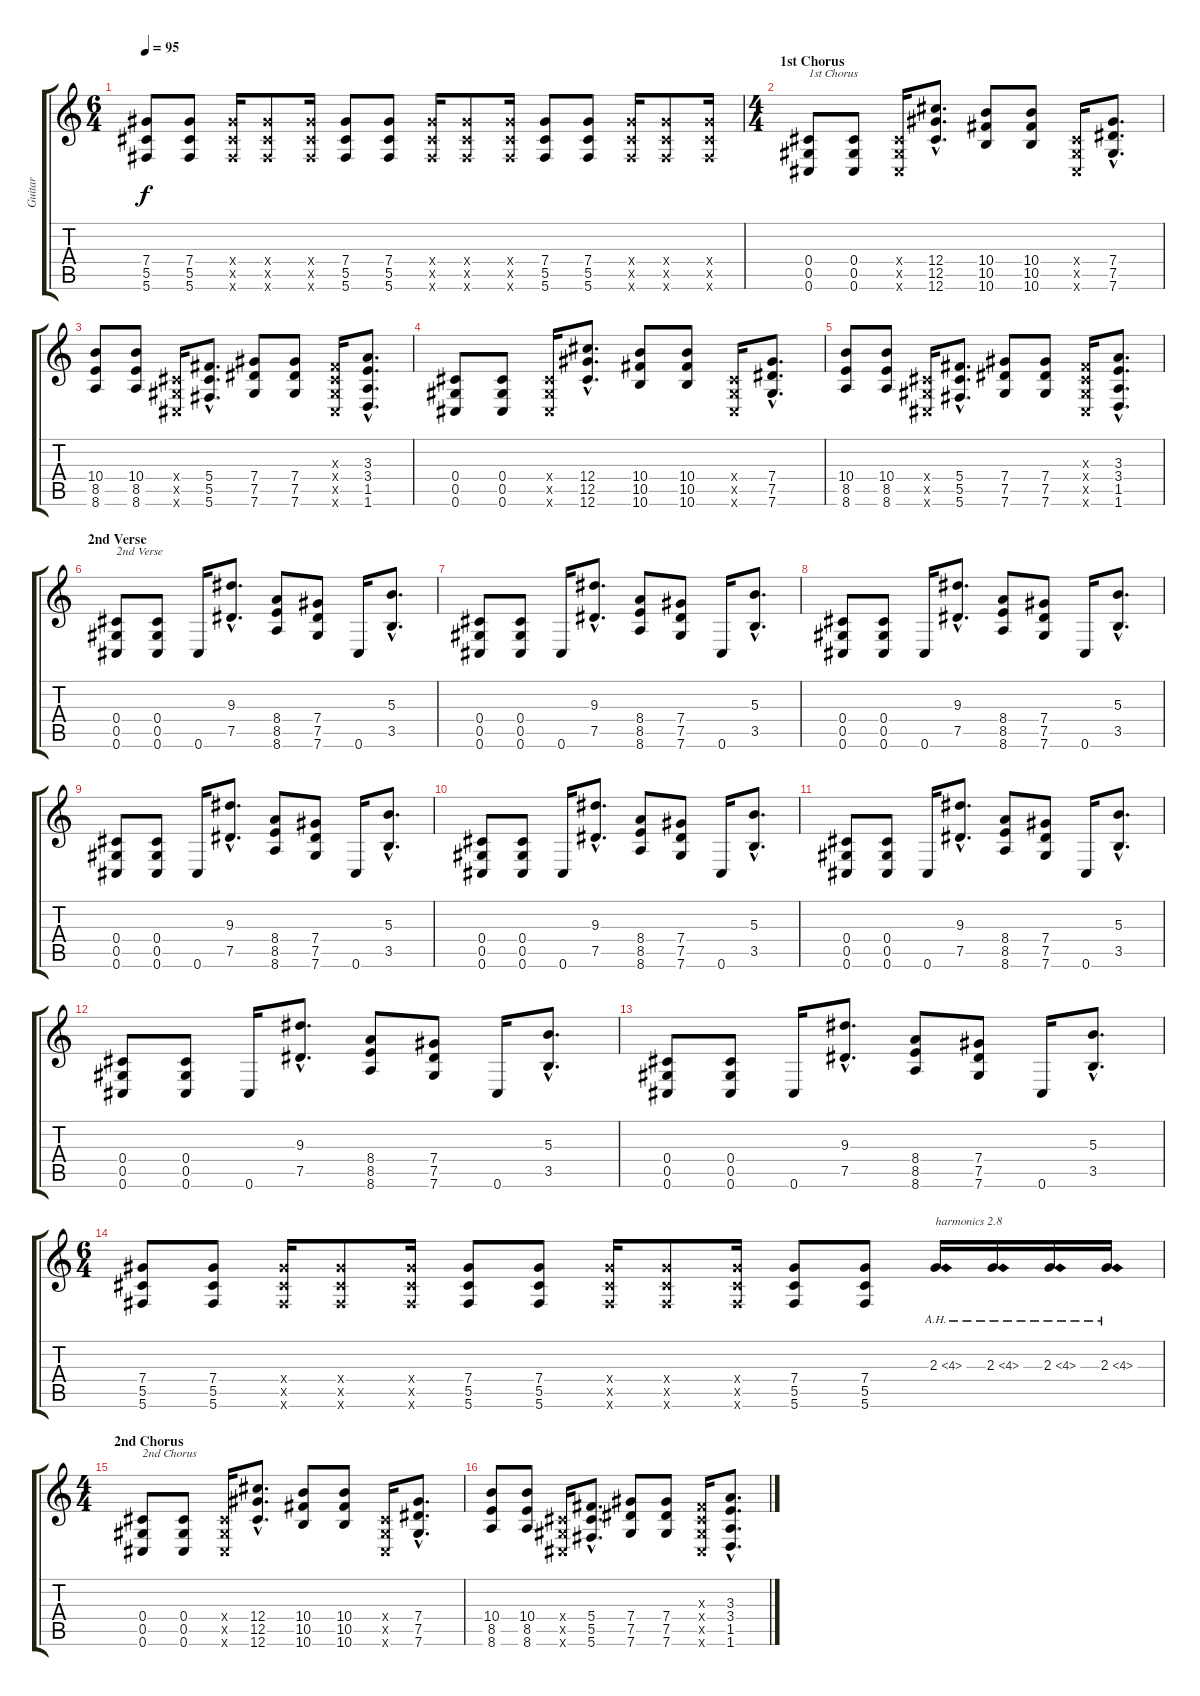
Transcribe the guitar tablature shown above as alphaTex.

\track ("Guitar" "Guitar") {instrument distortionguitar}
\staff {score tabs}
\tuning (Eb4 Bb3 Gb3 Db3 Ab2 Db2) {hide}
\ts (6 4)
\tempo 95
\clef g2
\ks c
(7.4 5.5 5.6).8{dy f} (7.4 5.5 5.6).8 (7.4{x} 5.5{x} 5.6{x}).16 (7.4{x} 5.5{x} 5.6{x}).8 (7.4{x} 5.5{x} 5.6{x}).16 (7.4 5.5 5.6).8 (7.4 5.5 5.6).8 (7.4{x} 5.5{x} 5.6{x}).16 (7.4{x} 5.5{x} 5.6{x}).8 (7.4{x} 5.5{x} 5.6{x}).16 (7.4 5.5 5.6).8 (7.4 5.5 5.6).8 (7.4{x} 5.5{x} 5.6{x}).16 (7.4{x} 5.5{x} 5.6{x}).8 (7.4{x} 5.5{x} 5.6{x}).16 |
\ts (4 4)
\section ("" "1st Chorus")
(0.4 0.5 0.6).8{txt "1st Chorus"} (0.4 0.5 0.6).8 (0.4{x} 0.5{x} 0.6{x}).16 (12.4{hac} 12.5{hac} 12.6{hac}).8{d} (10.4 10.5 10.6).8 (10.4 10.5 10.6).8 (0.4{x} 0.5{x} 0.6{x}).16 (7.4{hac} 7.5{hac} 7.6{hac}).8{d} |
(10.4 8.5 8.6).8 (10.4 8.5 8.6).8 (0.4{x} 0.5{x} 0.6{x}).16 (5.4{hac} 5.5{hac} 5.6{hac}).8{d} (7.4 7.5 7.6).8 (7.4 7.5 7.6).8 (0.3{x} 0.4{x} 0.5{x} 0.6{x}).16 (3.3{hac} 3.4{hac} 1.5{hac} 1.6{hac}).8{d} |
(0.4 0.5 0.6).8 (0.4 0.5 0.6).8 (0.4{x} 0.5{x} 0.6{x}).16 (12.4{hac} 12.5{hac} 12.6{hac}).8{d} (10.4 10.5 10.6).8 (10.4 10.5 10.6).8 (0.4{x} 0.5{x} 0.6{x}).16 (7.4{hac} 7.5{hac} 7.6{hac}).8{d} |
(10.4 8.5 8.6).8 (10.4 8.5 8.6).8 (0.4{x} 0.5{x} 0.6{x}).16 (5.4{hac} 5.5{hac} 5.6{hac}).8{d} (7.4 7.5 7.6).8 (7.4 7.5 7.6).8 (0.3{x} 0.4{x} 0.5{x} 0.6{x}).16 (3.3{hac} 3.4{hac} 1.5{hac} 1.6{hac}).8{d} |
\section ("" "2nd Verse")
(0.4 0.5 0.6).8{txt "2nd Verse"} (0.4 0.5 0.6).8 0.6.16 (9.3{hac} 7.5{hac}).8{d} (8.4 8.5 8.6).8 (7.4 7.5 7.6).8 0.6.16 (5.3{hac} 3.5{hac}).8{d} |
(0.4 0.5 0.6).8 (0.4 0.5 0.6).8 0.6.16 (9.3{hac} 7.5{hac}).8{d} (8.4 8.5 8.6).8 (7.4 7.5 7.6).8 0.6.16 (5.3{hac} 3.5{hac}).8{d} |
(0.4 0.5 0.6).8 (0.4 0.5 0.6).8 0.6.16 (9.3{hac} 7.5{hac}).8{d} (8.4 8.5 8.6).8 (7.4 7.5 7.6).8 0.6.16 (5.3{hac} 3.5{hac}).8{d} |
(0.4 0.5 0.6).8 (0.4 0.5 0.6).8 0.6.16 (9.3{hac} 7.5{hac}).8{d} (8.4 8.5 8.6).8 (7.4 7.5 7.6).8 0.6.16 (5.3{hac} 3.5{hac}).8{d} |
(0.4 0.5 0.6).8 (0.4 0.5 0.6).8 0.6.16 (9.3{hac} 7.5{hac}).8{d} (8.4 8.5 8.6).8 (7.4 7.5 7.6).8 0.6.16 (5.3{hac} 3.5{hac}).8{d} |
(0.4 0.5 0.6).8 (0.4 0.5 0.6).8 0.6.16 (9.3{hac} 7.5{hac}).8{d} (8.4 8.5 8.6).8 (7.4 7.5 7.6).8 0.6.16 (5.3{hac} 3.5{hac}).8{d} |
(0.4 0.5 0.6).8 (0.4 0.5 0.6).8 0.6.16 (9.3{hac} 7.5{hac}).8{d} (8.4 8.5 8.6).8 (7.4 7.5 7.6).8 0.6.16 (5.3{hac} 3.5{hac}).8{d} |
(0.4 0.5 0.6).8 (0.4 0.5 0.6).8 0.6.16 (9.3{hac} 7.5{hac}).8{d} (8.4 8.5 8.6).8 (7.4 7.5 7.6).8 0.6.16 (5.3{hac} 3.5{hac}).8{d} |
\ts (6 4)
(7.4 5.5 5.6).8 (7.4 5.5 5.6).8 (7.4{x} 5.5{x} 5.6{x}).16 (7.4{x} 5.5{x} 5.6{x}).8 (7.4{x} 5.5{x} 5.6{x}).16 (7.4 5.5 5.6).8 (7.4 5.5 5.6).8 (7.4{x} 5.5{x} 5.6{x}).16 (7.4{x} 5.5{x} 5.6{x}).8 (7.4{x} 5.5{x} 5.6{x}).16 (7.4 5.5 5.6).8 (7.4 5.5 5.6).8 2.3{ah 2}.16{txt "harmonics 2.8"} 2.3{ah 2}.16 2.3{ah 2}.16 2.3{ah 2}.16 |
\ts (4 4)
\section ("" "2nd Chorus")
(0.4 0.5 0.6).8{txt "2nd Chorus"} (0.4 0.5 0.6).8 (0.4{x} 0.5{x} 0.6{x}).16 (12.4{hac} 12.5{hac} 12.6{hac}).8{d} (10.4 10.5 10.6).8 (10.4 10.5 10.6).8 (0.4{x} 0.5{x} 0.6{x}).16 (7.4{hac} 7.5{hac} 7.6{hac}).8{d} |
(10.4 8.5 8.6).8 (10.4 8.5 8.6).8 (0.4{x} 0.5{x} 0.6{x}).16 (5.4{hac} 5.5{hac} 5.6{hac}).8{d} (7.4 7.5 7.6).8 (7.4 7.5 7.6).8 (0.3{x} 0.4{x} 0.5{x} 0.6{x}).16 (3.3{hac} 3.4{hac} 1.5{hac} 1.6{hac}).8{d}
